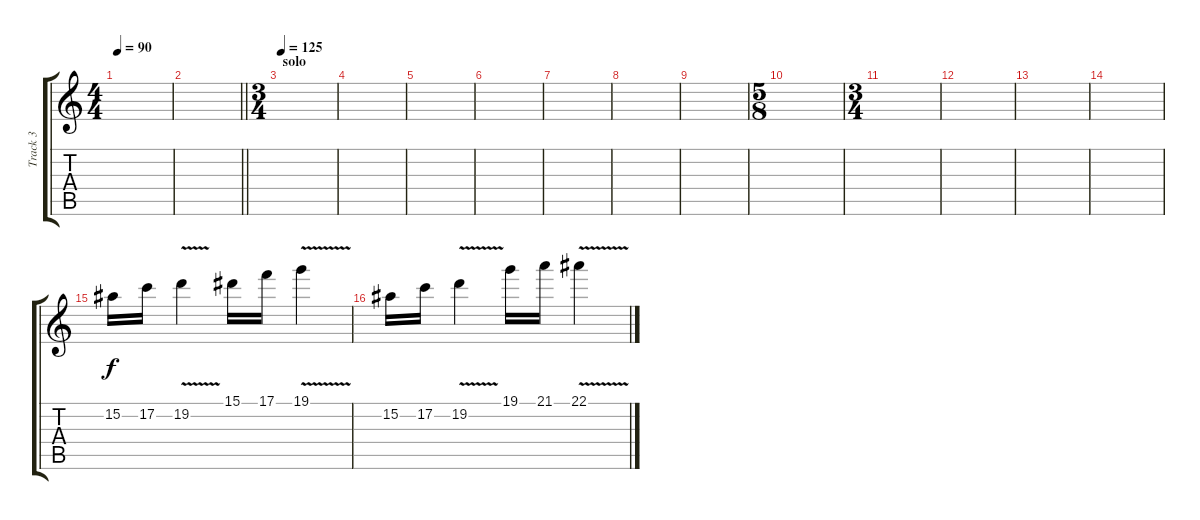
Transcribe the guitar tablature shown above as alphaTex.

\track ("Track 3" "Track 3") {instrument distortionguitar}
\staff {score tabs}
\tuning (C4 G3 Eb3 Bb2 F2 C2) {hide}
\ts (4 4)
\tempo 90
\clef g2
\ks c
|
\barLineRight lightlight
|
\ts (3 4)
\section ("" "solo")
\tempo 125
|
|
|
|
|
|
|
\ts (5 8)
|
\ts (3 4)
|
|
|
|
15.2.16 17.2.16 19.2{v}.4 15.1.16 17.1.16 19.1{v}.4 |
15.2.16 17.2.16 19.2{v}.4 19.1.16 21.1.16 22.1{v}.4
